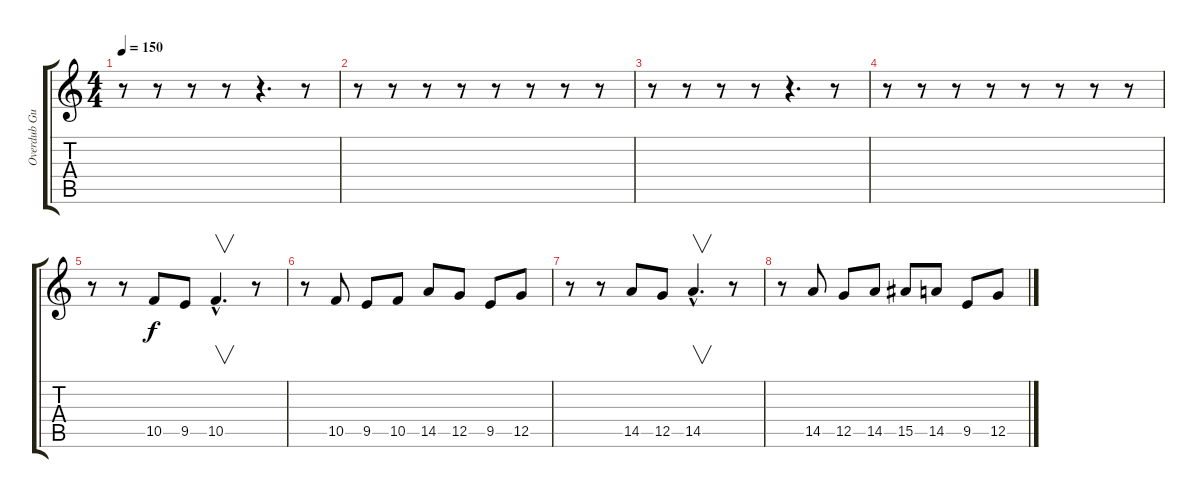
\track ("Overdub Guit." "Overdub Gu") {instrument distortionguitar}
\staff {score tabs}
\tuning (D4 A3 F3 C3 G2 D2) {hide}
\ts (4 4)
\tempo 150
\clef g2
\ks c
r.8{dy f} r.8 r.8 r.8 r.4{d} r.8 |
r.8 r.8 r.8 r.8 r.8 r.8 r.8 r.8 |
r.8 r.8 r.8 r.8 r.4{d} r.8 |
r.8{volume 2} r.8 r.8 r.8 r.8 r.8 r.8 r.8 |
r.8 r.8 10.5.8 9.5.8 10.5{hac}.4{v d} r.8 |
r.8 10.5.8 9.5.8 10.5.8 14.5.8 12.5.8 9.5.8 12.5.8 |
r.8 r.8 14.5.8 12.5.8 14.5{hac}.4{v d} r.8 |
r.8 14.5.8 12.5.8 14.5.8 15.5.8 14.5.8 9.5.8 12.5.8
